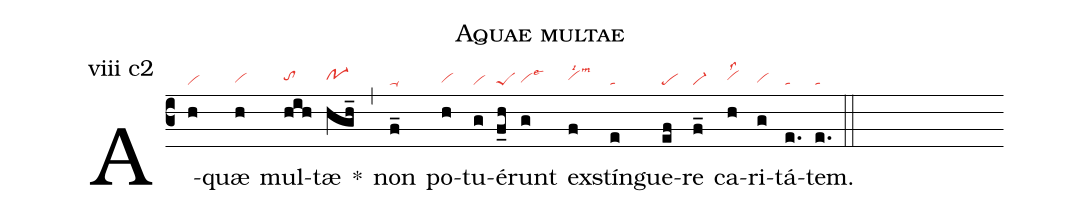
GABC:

name: Aquae multae;
annotation: viii c2;
mode: 8;
nabc-lines: 1;
%%
(c3)
A(h|vi)quæ(h|vihg) mul(hih|tohh)tæ(hgh_|po-1hh) *(,)
non(f_|ta-) po(h|vihg)tu(g|vi)é(f_h|peS)runt(g|vihglse3) ex(f|vihhlsi2lsm3)stín(e|ta)gue(ef|pe)re(f_|vi-) ca(h|vihhlss2)ri(g|vihg)tá(e.|ta)tem.(e.|ta) (::)
